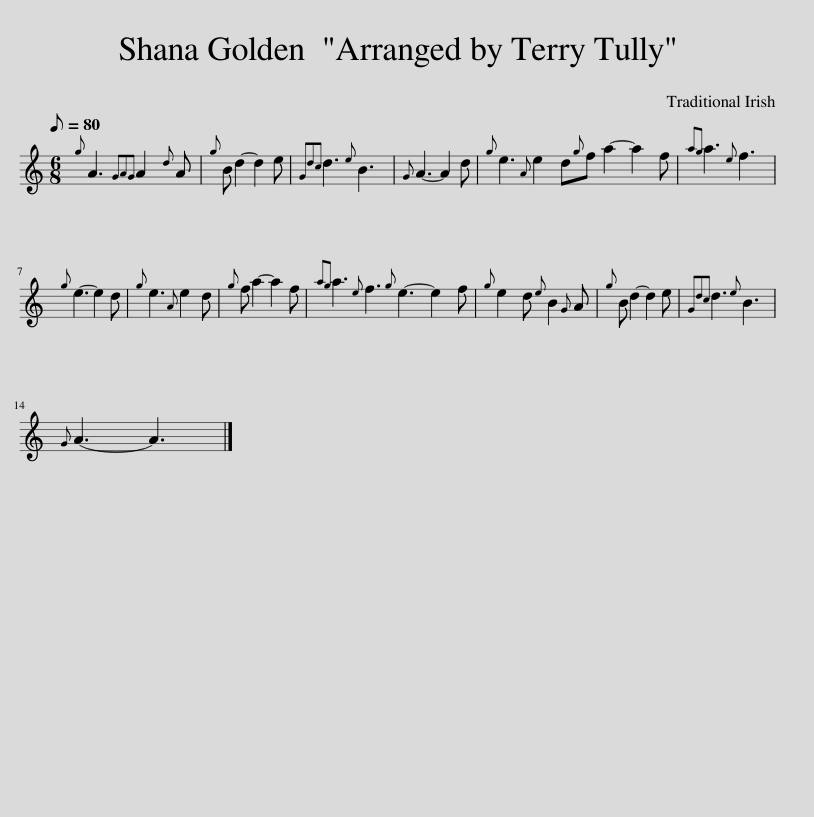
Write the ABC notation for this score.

X:1
L:1/8
Q:1/8=80
M:6/8
I:linebreak $
K:C
V:1 treble
V:1
{g} A3{GAG} A2{d} A |{g} B d2- d2 e |{Gdc} d3{e} B3 |{G} A3- A2 d |{g} e3{A} e2 d{g}f a2- a2 f | %5
{ag} a3{e} f3 |${g} e3- e2 d |{g} e3{A} e2 d |{g} f a2- a2 f |{ag} a3{e} f3{g} e3- e2 f | %10
{g} e2 d{e} B2{G} A |{g} B d2- d2 e |{Gdc} d3{e} B3 |${G} A3- A3 |] %14
